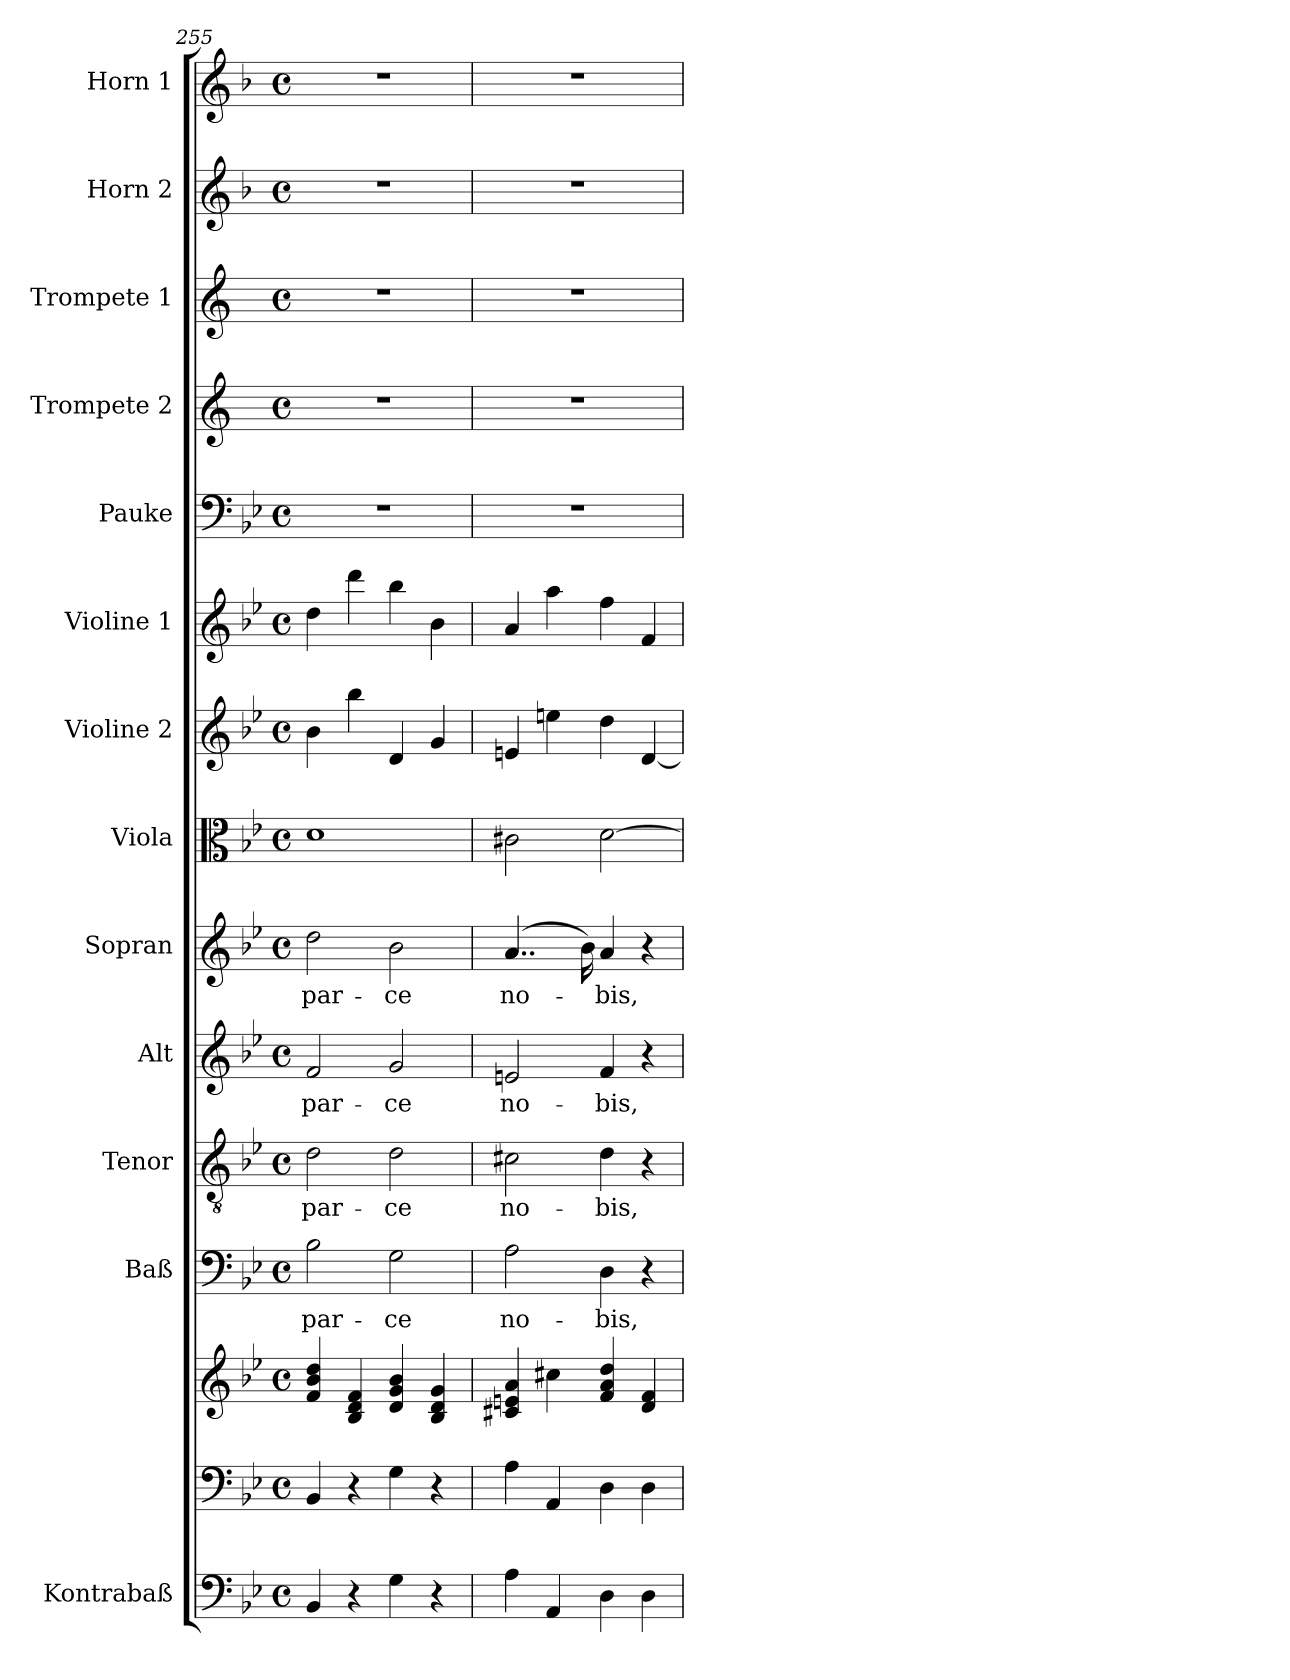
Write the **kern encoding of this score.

**kern	**kern	**kern	**kern	**text	**kern	**text	**kern	**text	**kern	**text	**kern	**kern	**kern	**kern	**kern	**kern	**kern	**kern
*part14	*part13	*part13	*part12	*part12	*part11	*part11	*part10	*part10	*part9	*part9	*part8	*part7	*part6	*part5	*part4	*part3	*part2	*part1
*staff15	*staff14	*staff13	*staff12	*staff12	*staff11	*staff11	*staff10	*staff10	*staff9	*staff9	*staff8	*staff7	*staff6	*staff5	*staff4	*staff3	*staff2	*staff1
*I"Kontrabaß	*	*	*I"Baß	*	*I"Tenor	*	*I"Alt	*	*I"Sopran	*	*I"Viola	*I"Violine 2	*I"Violine 1	*I"Pauke	*I"Trompete 2	*I"Trompete 1	*I"Horn 2	*I"Horn 1
*I'Kb.	*	*	*	*	*	*	*	*	*	*	*I'Vla.	*I'Vl. 2	*I'Vl. 1	*	*I'Tr. 2	*I'Tr. 1	*I'Hr. 2	*I'Hr. 1
*clefF4	*clefF4	*clefG2	*clefF4	*	*clefGv2	*	*clefG2	*	*clefG2	*	*clefC3	*clefG2	*clefG2	*clefF4	*clefG2	*clefG2	*clefG2	*clefG2
*ITrd7c12	*	*	*	*	*	*	*	*	*	*	*	*	*	*	*ITrd1c2	*ITrd1c2	*ITrd4c7	*ITrd4c7
*k[b-e-]	*k[b-e-]	*k[b-e-]	*k[b-e-]	*	*k[b-e-]	*	*k[b-e-]	*	*k[b-e-]	*	*k[b-e-]	*k[b-e-]	*k[b-e-]	*k[b-e-]	*k[b-e-]	*k[b-e-]	*k[b-e-]	*k[b-e-]
*B-:	*B-:	*B-:	*B-:	*	*B-:	*	*B-:	*	*B-:	*	*B-:	*B-:	*B-:	*B-:	*B-:	*B-:	*B-:	*B-:
*M4/4	*M4/4	*M4/4	*M4/4	*	*M4/4	*	*M4/4	*	*M4/4	*	*M4/4	*M4/4	*M4/4	*M4/4	*M4/4	*M4/4	*M4/4	*M4/4
*met(c)	*met(c)	*met(c)	*met(c)	*	*met(c)	*	*met(c)	*	*met(c)	*	*met(c)	*met(c)	*met(c)	*met(c)	*met(c)	*met(c)	*met(c)	*met(c)
=255	=255	=255	=255	=255	=255	=255	=255	=255	=255	=255	=255	=255	=255	=255	=255	=255	=255	=255
!	!	!	!	!LO:LY:b	!	!LO:LY:b	!	!LO:LY:b	!	!LO:LY:b	!	!	!	!	!	!	!	!
4BBB-/	4BB-/	4f/ 4b-/ 4dd/	2B-\	par-	2d\	par-	2f/	par-	2dd\	par-	1d	4b-\	4dd\	1r	1r	1r	1r	1r
4r	4r	4B-/ 4d/ 4f/	.	.	.	.	.	.	.	.	.	4bb-\	4ddd\	.	.	.	.	.
!	!	!	!	!LO:LY:b	!	!LO:LY:b	!	!LO:LY:b	!	!LO:LY:b	!	!	!	!	!	!	!	!
4GG\	4G\	4d/ 4g/ 4b-/	2G\	-ce	2d\	-ce	2g/	-ce	2b-\	-ce	.	4d/	4bb-\	.	.	.	.	.
4r	4r	4B-/ 4d/ 4g/	.	.	.	.	.	.	.	.	.	4g/	4b-\	.	.	.	.	.
=256	=256	=256	=256	=256	=256	=256	=256	=256	=256	=256	=256	=256	=256	=256	=256	=256	=256	=256
!	!	!	!	!LO:LY:b	!	!LO:LY:b	!	!LO:LY:b	!	!LO:LY:b	!	!	!	!	!	!	!	!
4AA\	4A\	4c#X/ 4en/ 4a/	2A\	no-	2c#X\	no-	2en/	no-	(4..a/	no-	2c#X\	4en/	4a/	1r	1r	1r	1r	1r
4AAA/	4AA/	4cc#X\	.	.	.	.	.	.	.	.	.	4een\	4aa\	.	.	.	.	.
.	.	.	.	.	.	.	.	.	16b-\)	.	.	.	.	.	.	.	.	.
!	!	!	!	!LO:LY:b	!	!LO:LY:b	!	!LO:LY:b	!	!LO:LY:b	!	!	!	!	!	!	!	!
4DD\	4D\	4f/ 4a/ 4dd/	4D\	-bis,	4d\	-bis,	4f/	-bis,	4a/	-bis,	[2d\	4dd\	4ff\	.	.	.	.	.
4DD\	4D\	4d/ 4f/	4r	.	4r	.	4r	.	4r	.	.	[4d/	4f/	.	.	.	.	.
=	=	=	=	=	=	=	=	=	=	=	=	=	=	=	=	=	=	=
*-	*-	*-	*-	*-	*-	*-	*-	*-	*-	*-	*-	*-	*-	*-	*-	*-	*-	*-
